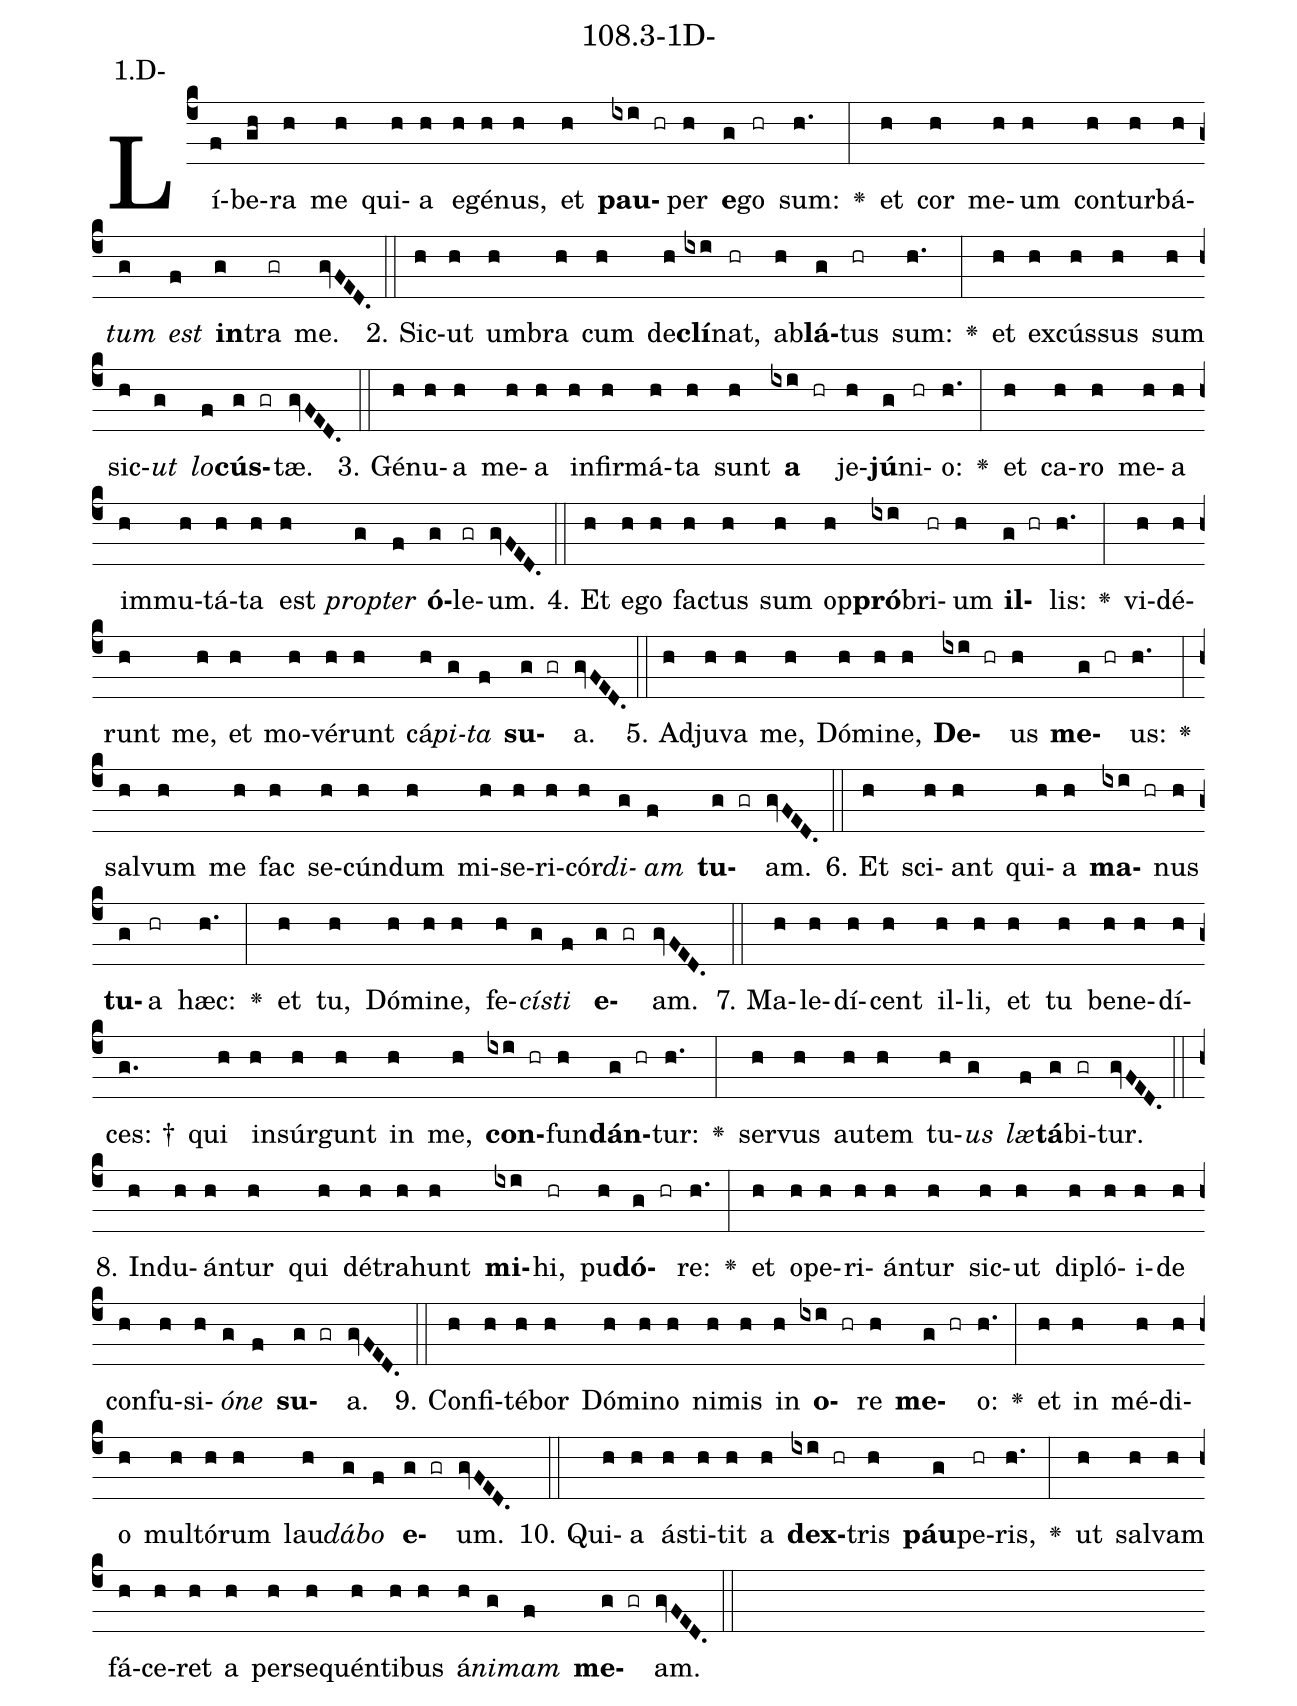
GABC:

name: 108.3-1D-;
annotation: 1.D-;
%%
(c4)Lí(f)be(gh)ra(h) me(h) qui(h)a(h) e(h)gé(h)nus,(h) et(h) <b>pau</b>(ixi hr)per(h) <b>e</b>(g)go(hr) sum:(h.) <v>\greheightstar</v>(:) et(h) cor(h) me(h)um(h) con(h)tur(h)bá(h)<i>tum</i>(g) <i>est</i>(f) <b>in</b>(g)tra(gr) me.(gvFED.) (::)
2. Sic(h)ut(h) um(h)bra(h) cum(h) de(h)<b>clí</b>(ixi)nat,(hr) ab(h)<b>lá</b>(g)tus(hr) sum:(h.) <v>\greheightstar</v>(:) et(h) ex(h)cús(h)sus(h) sum(h) sic(h)<i>ut</i>(g) <i>lo</i>(f)<b>cús</b>(g gr)tæ.(gvFED.) (::)
3. Gé(h)nu(h)a(h) me(h)a(h) in(h)fir(h)má(h)ta(h) sunt(h) <b>a</b>(ixi hr) je(h)<b>jú</b>(g)ni(hr)o:(h.) <v>\greheightstar</v>(:) et(h) ca(h)ro(h) me(h)a(h) im(h)mu(h)tá(h)ta(h) est(h) <i>prop</i>(g)<i>ter</i>(f) <b>ó</b>(g)le(gr)um.(gvFED.) (::)
4. Et(h) e(h)go(h) fac(h)tus(h) sum(h) op(h)<b>pró</b>(ixi)bri(hr)um(h) <b>il</b>(g hr)lis:(h.) <v>\greheightstar</v>(:) vi(h)dé(h)runt(h) me,(h) et(h) mo(h)vé(h)runt(h) cá(h)<i>pi</i>(g)<i>ta</i>(f) <b>su</b>(g gr)a.(gvFED.) (::)
5. Ad(h)ju(h)va(h) me,(h) Dó(h)mi(h)ne,(h) <b>De</b>(ixi hr)us(h) <b>me</b>(g hr)us:(h.) <v>\greheightstar</v>(:) sal(h)vum(h) me(h) fac(h) se(h)cún(h)dum(h) mi(h)se(h)ri(h)cór(h)<i>di</i>(g)<i>am</i>(f) <b>tu</b>(g gr)am.(gvFED.) (::)
6. Et(h) sci(h)ant(h) qui(h)a(h) <b>ma</b>(ixi hr)nus(h) <b>tu</b>(g)a(hr) hæc:(h.) <v>\greheightstar</v>(:) et(h) tu,(h) Dó(h)mi(h)ne,(h) fe(h)<i>cís</i>(g)<i>ti</i>(f) <b>e</b>(g gr)am.(gvFED.) (::)
7. Ma(h)le(h)dí(h)cent(h) il(h)li,(h) et(h) tu(h) be(h)ne(h)dí(h)ces: †(g.) qui(h) in(h)súr(h)gunt(h) in(h) me,(h) <b>con</b>(ixi hr)fun(h)<b>dán</b>(g hr)tur:(h.) <v>\greheightstar</v>(:) ser(h)vus(h) au(h)tem(h) tu(h)<i>us</i>(g) <i>læ</i>(f)<b>tá</b>(g)bi(gr)tur.(gvFED.) (::)
8. Ind(h)u(h)án(h)tur(h) qui(h) dé(h)tra(h)hunt(h) <b>mi</b>(ixi)hi,(hr) pu(h)<b>dó</b>(g hr)re:(h.) <v>\greheightstar</v>(:) et(h) o(h)pe(h)ri(h)án(h)tur(h) sic(h)ut(h) di(h)pló(h)i(h)de(h) con(h)fu(h)si(h)<i>ó</i>(g)<i>ne</i>(f) <b>su</b>(g gr)a.(gvFED.) (::)
9. Con(h)fi(h)té(h)bor(h) Dó(h)mi(h)no(h) ni(h)mis(h) in(h) <b>o</b>(ixi hr)re(h) <b>me</b>(g hr)o:(h.) <v>\greheightstar</v>(:) et(h) in(h) mé(h)di(h)o(h) mul(h)tó(h)rum(h) lau(h)<i>dá</i>(g)<i>bo</i>(f) <b>e</b>(g gr)um.(gvFED.) (::)
10. Qui(h)a(h) á(h)sti(h)tit(h) a(h) <b>dex</b>(ixi hr)tris(h) <b>páu</b>(g)pe(hr)ris,(h.) <v>\greheightstar</v>(:) ut(h) sal(h)vam(h) fá(h)ce(h)ret(h) a(h) per(h)se(h)quén(h)ti(h)bus(h) á(h)<i>ni</i>(g)<i>mam</i>(f) <b>me</b>(g gr)am.(gvFED.) (::)
